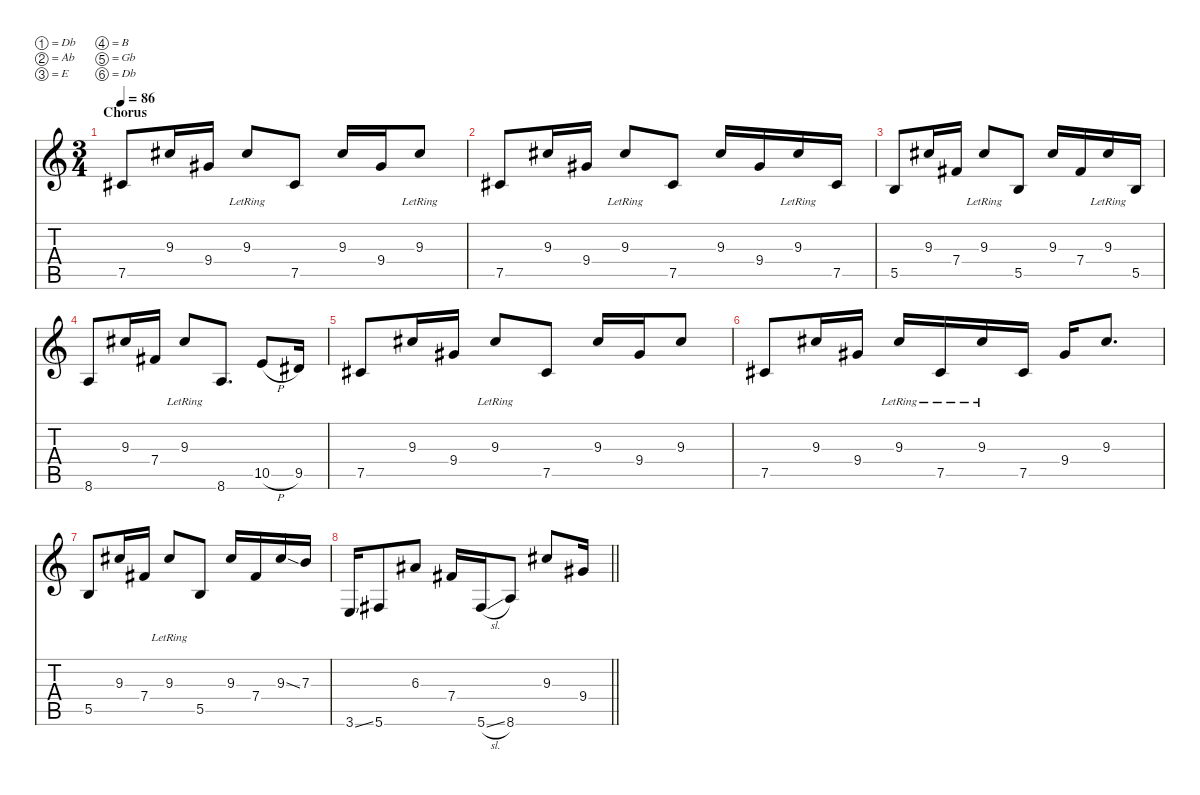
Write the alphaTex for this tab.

\defaultSystemsLayout 4
\hideDynamics
\bracketExtendMode nobrackets
\singleTrackTrackNamePolicy hidden
\multiTrackTrackNamePolicy hidden
\otherSystemsTrackNameOrientation horizontal
\track ("Rythm Guitar (L)" "od.guit.") {mute instrument overdrivenguitar}
\staff {score tabs}
\tuning (Db4 Ab3 E3 B2 Gb2 Db2)
\ts (3 4)
\section ("" "Chorus")
\tempo 86
\clef g2
\ks c
7.5{acc #}.8{dy f beam Up} 9.3{acc #}.16{beam Up} 9.4{acc #}.16{beam Up} 9.3{lr acc #}.8{beam Up} 7.5{acc #}.8{beam Up} 9.3{acc #}.16{beam Up} 9.4{acc #}.16{beam Up} 9.3{lr acc #}.8{beam Up} |
7.5{acc #}.8{beam Up} 9.3{acc #}.16{beam Up} 9.4{acc #}.16{beam Up} 9.3{lr acc #}.8{beam Up} 7.5{acc #}.8{beam Up} 9.3{acc #}.16{beam Up} 9.4{acc #}.16{beam Up} 9.3{lr acc #}.16{beam Up} 7.5{acc #}.16{beam Up} |
5.5.8{beam Up} 9.3{acc #}.16{beam Up} 7.4{acc #}.16{beam Up} 9.3{lr acc #}.8{beam Up} 5.5.8{beam Up} 9.3{acc #}.16{beam Up} 7.4{acc #}.16{beam Up} 9.3{lr acc #}.16{beam Up} 5.5.16{beam Up} |
8.6.8{beam Up} 9.3{acc #}.16{beam Up} 7.4{acc #}.16{beam Up} 9.3{lr acc #}.8{beam Up} 8.6.8{d beam Up} 10.5{h}.8{beam Up} 9.5{acc #}.16{beam Up} |
7.5{acc #}.8{beam Up} 9.3{acc #}.16{beam Up} 9.4{acc #}.16{beam Up} 9.3{lr acc #}.8{beam Up} 7.5{acc #}.8{beam Up} 9.3{acc #}.16{beam Up} 9.4{acc #}.16{beam Up} 9.3{acc #}.8{beam Up} |
7.5{acc #}.8{beam Up} 9.3{acc #}.16{beam Up} 9.4{acc #}.16{beam Up} 9.3{lr acc #}.16{beam Up} 7.5{lr acc #}.16{beam Up} 9.3{lr acc #}.16{beam Up} 7.5{acc #}.16{beam Up} 9.4{acc #}.16{beam Up} 9.3{acc #}.8{d beam Up} |
5.5.8{beam Up} 9.3{acc #}.16{beam Up} 7.4{acc #}.16{beam Up} 9.3{lr acc #}.8{beam Up} 5.5.8{beam Up} 9.3{acc #}.16{beam Up} 7.4{acc #}.16{beam Up} 9.3{ss acc #}.16{beam Up} 7.3.16{beam Up} |
\barLineRight lightlight
3.6{ss}.16{beam Up} 5.6{acc #}.8{beam Up} 6.3{acc #}.8{beam Up} 7.4{acc #}.16{beam Up} 5.6{sl acc #}.16{beam Up} 8.6.8{beam Up} 9.3{acc #}.8{beam Up} 9.4{acc #}.16{beam Up}
